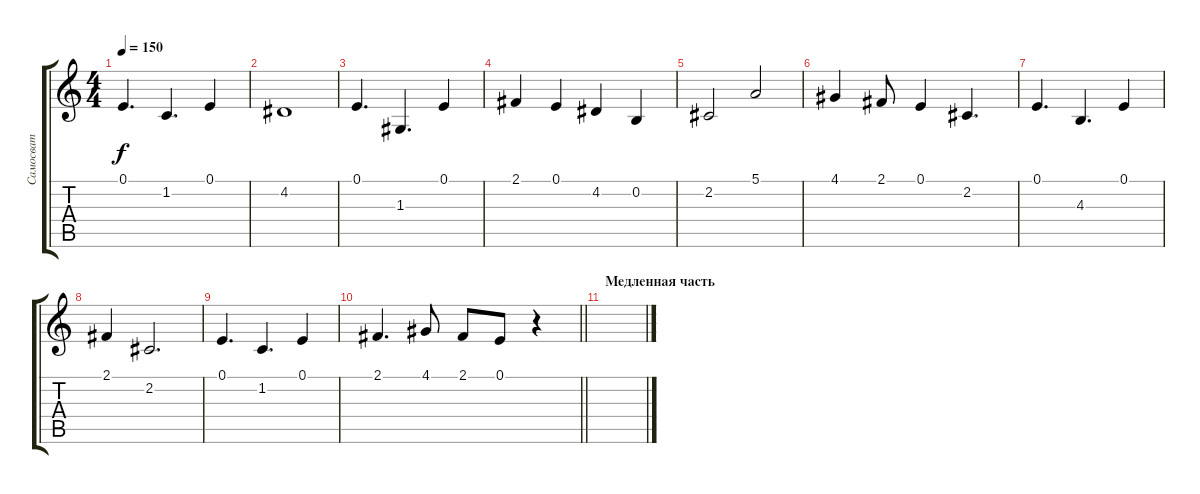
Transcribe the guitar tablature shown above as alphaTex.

\track ("Самосват" "Самосват") {instrument bassoon}
\staff {score tabs}
\tuning (E4 B3 G3 D3 A2 E2) {hide}
\ts (4 4)
\tempo 150
\clef g2
\ks c
0.1.4{d dy f} 1.2.4{d} 0.1.4 |
4.2.1 |
0.1.4{d} 1.3.4{d} 0.1.4 |
2.1.4 0.1.4 4.2.4 0.2.4 |
2.2.2 5.1.2 |
4.1.4 2.1.8 0.1.4 2.2.4{d} |
0.1.4{d} 4.3.4{d} 0.1.4 |
2.1.4 2.2.2{d} |
0.1.4{d} 1.2.4{d} 0.1.4 |
\barLineRight lightlight
2.1.4{d} 4.1.8 2.1.8 0.1.8 r.4 |
\section ("" "Медленная часть")
